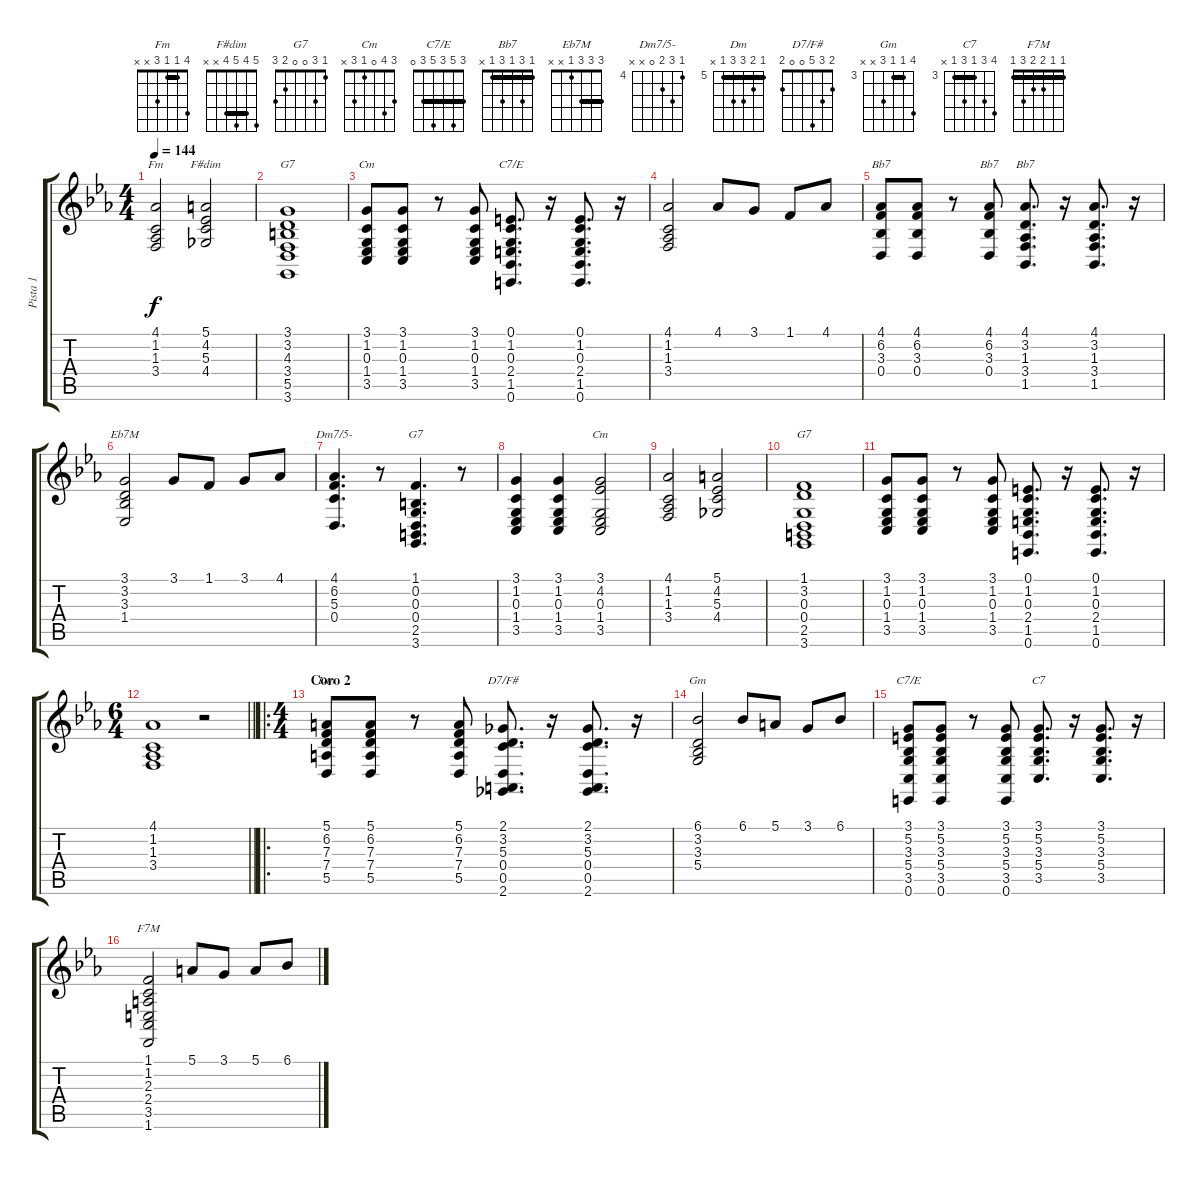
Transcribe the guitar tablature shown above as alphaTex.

\track ("Pista 1" "Pista 1") {instrument churchorgan}
\staff {score tabs}
\tuning (E4 B3 G3 D3 A2 E2) {hide}
\chord ("Fm" 4 1 1 3 x x) {barre 1}
\chord ("F#dim" 5 4 5 4 x x) {barre 4}
\chord ("G7" 3 3 4 3 5 3) {barre 3}
\chord ("Cm" 3 1 0 1 3 x)
\chord ("C7/E" 0 1 0 2 1 0)
\chord ("Bb7" 4 6 3 3 5 x) {firstfret 3 barre 3}
\chord ("Bb7" 4 6 3 0 x x) {firstfret 3}
\chord ("Bb7" 1 3 1 3 1 x) {barre 1}
\chord ("Eb7M" 3 3 3 1 x x) {barre 3}
\chord ("Dm7/5-" 4 6 5 0 x x) {firstfret 4}
\chord ("G7" 1 0 0 0 2 3)
\chord ("Cm" 3 4 0 1 3 x)
\chord ("G7" 1 3 0 0 2 3)
\chord ("Dm" 5 6 7 7 5 x) {firstfret 5 barre 5}
\chord ("D7/F#" 2 3 5 0 0 2)
\chord ("Gm" 6 3 3 5 x x) {firstfret 3 barre 3}
\chord ("C7/E" 3 5 3 5 3 0) {barre 3}
\chord ("C7" 6 5 3 5 3 x) {firstfret 3 barre 3}
\chord ("F7M" 1 1 2 2 3 1) {barre 1}
\ts (4 4)
\tempo 144
\clef g2
\ks eb
(4.1 1.2 1.3 3.4).2{ch "Fm" dy f} (5.1 4.2 5.3 4.4).2{ch "F#dim"} |
(3.1 3.2 4.3 3.4 5.5 3.6).1{ch "G7"} |
(3.1 1.2 0.3 1.4 3.5).8{ch "Cm" volume 10} (3.1 1.2 0.3 1.4 3.5).8 r.8 (3.1 1.2 0.3 1.4 3.5).8 (0.1 1.2 0.3 2.4 1.5 0.6).8{d ch "C7/E"} r.16 (0.1 1.2 0.3 2.4 1.5 0.6).8{d} r.16 |
(4.1 1.2 1.3 3.4).2 4.1.8 3.1.8 1.1.8 4.1.8 |
(4.1 6.2 3.3 0.4).8{ch "Bb7"} (4.1 6.2 3.3 0.4).8 r.8 (4.1 6.2 3.3 0.4).8{ch "Bb7"} (4.1 3.2 1.3 3.4 1.5).8{d ch "Bb7"} r.16 (4.1 3.2 1.3 3.4 1.5).8{d} r.16 |
(3.1 3.2 3.3 1.4).2{ch "Eb7M"} 3.1.8 1.1.8 3.1.8 4.1.8 |
(4.1 6.2 5.3 0.4).4{d ch "Dm7/5-"} r.8 (1.1 0.2 0.3 0.4 2.5 3.6).4{d ch "G7"} r.8 |
(3.1 1.2 0.3 1.4 3.5).4 (3.1 1.2 0.3 1.4 3.5).4 (3.1 4.2 0.3 1.4 3.5).2{ch "Cm"} |
(4.1 1.2 1.3 3.4).2 (5.1 4.2 5.3 4.4).2 |
(1.1 3.2 0.3 0.4 2.5 3.6).1{ch "G7"} |
(3.1 1.2 0.3 1.4 3.5).8{volume 10} (3.1 1.2 0.3 1.4 3.5).8 r.8 (3.1 1.2 0.3 1.4 3.5).8 (0.1 1.2 0.3 2.4 1.5 0.6).8{d} r.16 (0.1 1.2 0.3 2.4 1.5 0.6).8{d} r.16 |
\ts (6 4)
\barLineRight lightlight
(4.1 1.2 1.3 3.4).1 r.2 |
\ro
\ts (4 4)
\section ("" "Coro 2")
(5.1 6.2 7.3 7.4 5.5).8{ch "Dm" volume 10} (5.1 6.2 7.3 7.4 5.5).8 r.8 (5.1 6.2 7.3 7.4 5.5).8 (2.1 3.2 5.3 0.4 0.5 2.6).8{d ch "D7/F#"} r.16 (2.1 3.2 5.3 0.4 0.5 2.6).8{d} r.16 |
(6.1 3.2 3.3 5.4).2{ch "Gm"} 6.1.8 5.1.8 3.1.8 6.1.8 |
(3.1 5.2 3.3 5.4 3.5 0.6).8{ch "C7/E"} (3.1 5.2 3.3 5.4 3.5 0.6).8 r.8 (3.1 5.2 3.3 5.4 3.5 0.6).8 (3.1 5.2 3.3 5.4 3.5).8{d ch "C7"} r.16 (3.1 5.2 3.3 5.4 3.5).8{d} r.16 |
(1.1 1.2 2.3 2.4 3.5 1.6).2{ch "F7M"} 5.1.8 3.1.8 5.1.8 6.1.8
